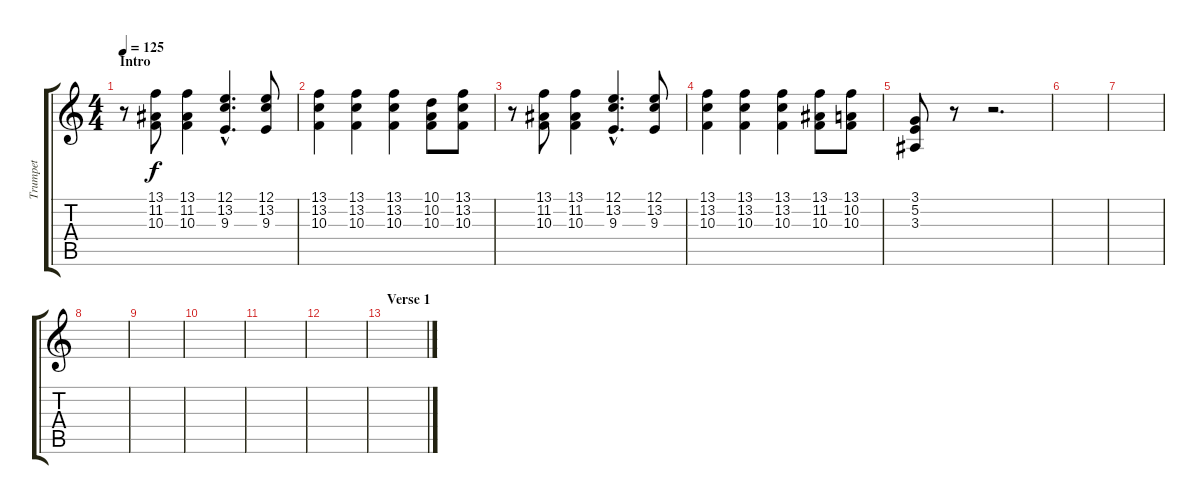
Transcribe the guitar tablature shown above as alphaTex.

\track ("Trumpet" "Trumpet") {instrument trumpet}
\staff {score tabs}
\tuning (E4 B3 G3 D3 A2 E2) {hide}
\ts (4 4)
\section ("" "Intro")
\tempo 125
\clef g2
\ks c
r.8{dy f instrument trumpet} (13.1 11.2 10.3).8 (13.1 11.2 10.3).4 (12.1{hac} 13.2{hac} 9.3{hac}).4{d} (12.1 13.2 9.3).8 |
(13.1 13.2 10.3).4 (13.1 13.2 10.3).4 (13.1 13.2 10.3).4 (10.1 10.2 10.3).8 (13.1 13.2 10.3).8 |
r.8 (13.1 11.2 10.3).8 (13.1 11.2 10.3).4 (12.1{hac} 13.2{hac} 9.3{hac}).4{d} (12.1 13.2 9.3).8 |
(13.1 13.2 10.3).4 (13.1 13.2 10.3).4 (13.1 13.2 10.3).4 (13.1 11.2 10.3).8 (13.1 10.2 10.3).8 |
(3.1 5.2 3.3).8 r.8 r.2{d} |
|
|
|
|
|
|
|
\section ("" "Verse 1")
